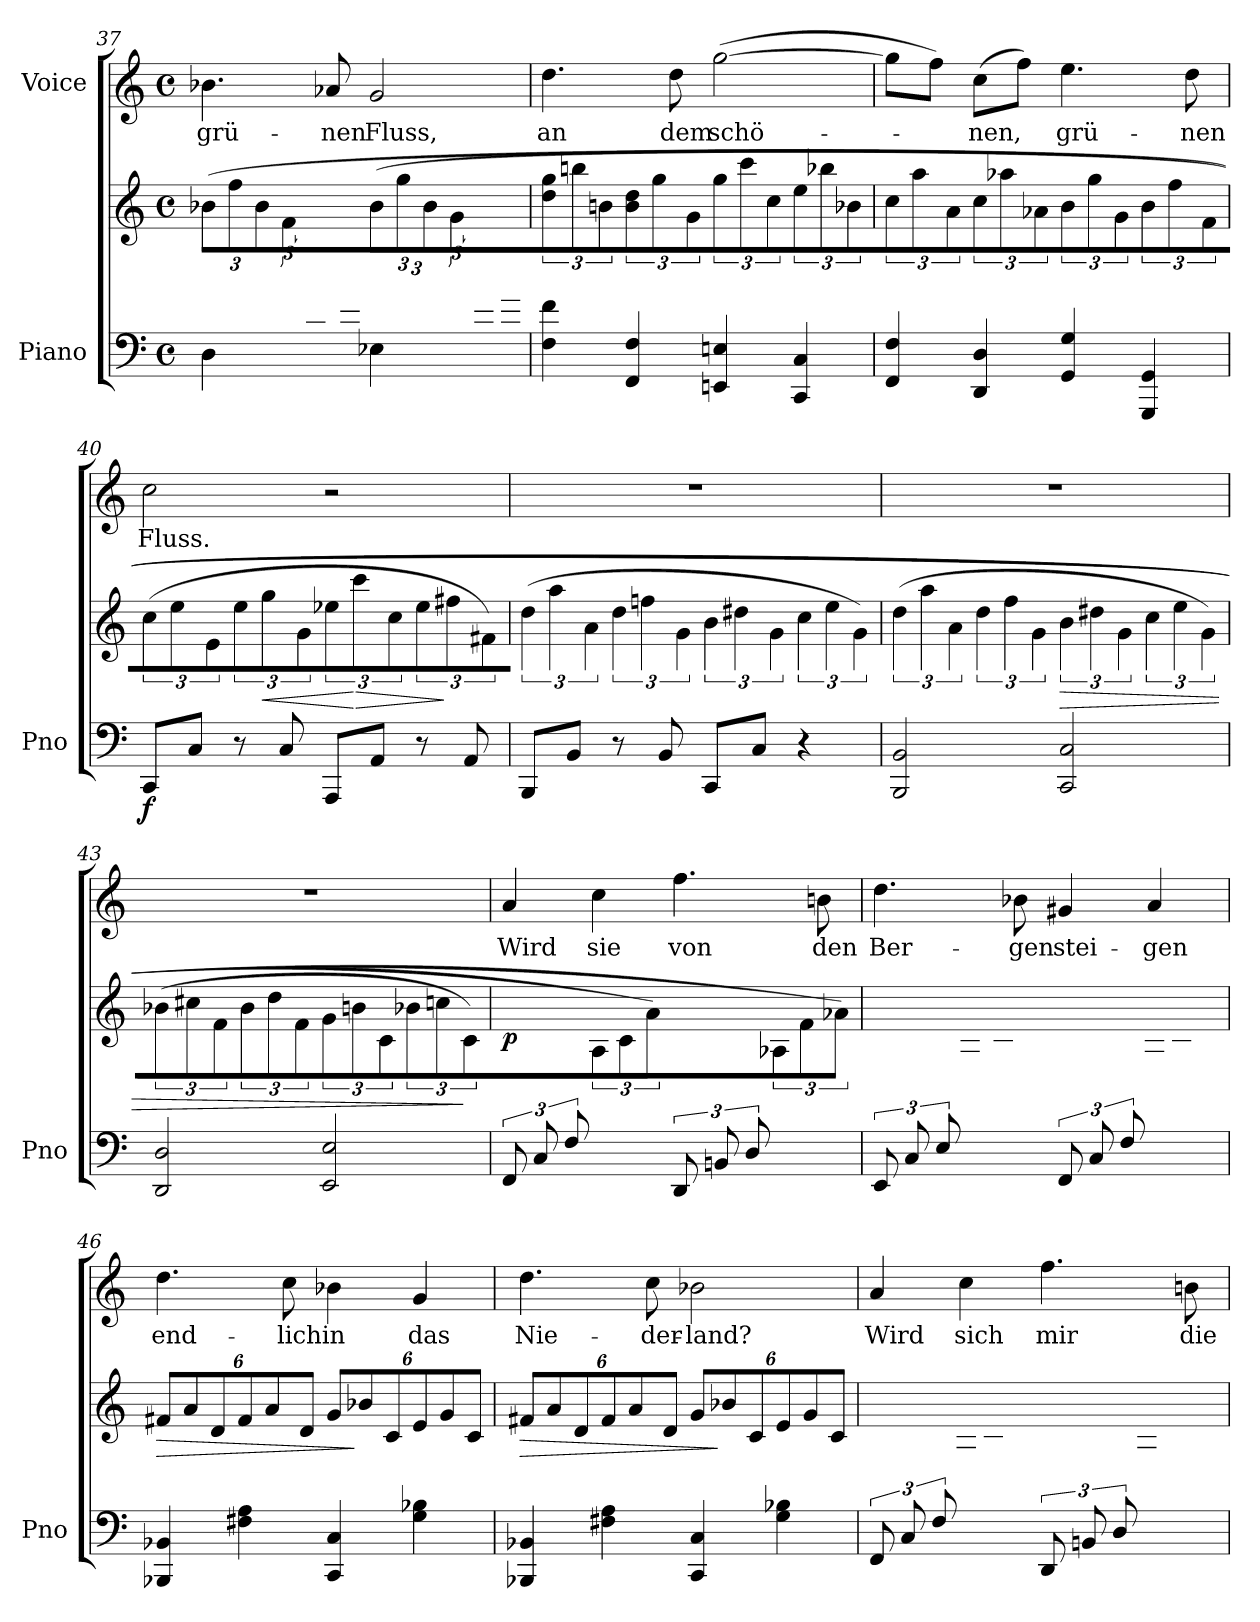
**kern	**kern	**dynam	**kern	**text
*part2	*part2	*part2	*part1	*part1
*staff3	*staff2	*staff2/3	*staff1	*staff1
*I"Piano	*	*	*I"Voice	*
*I'Pno	*	*	*	*
*clefF4	*clefG2	*	*clefG2	*
*k[]	*k[]	*	*k[]	*
*M4/4	*M4/4	*	*M4/4	*
*met(c)	*met(c)	*	*met(c)	*
=37	=37	=37	=37	=37
*^	*	*	*	*
*	*	*Xbrackettup	*	*	*
3ryy	4D\	(12b-X\L	.	4.b-X\	grü-
.	.	12ff\	.	.	.
.	.	12b-\	.	.	.
*	*	*brackettup	*	*	*
.	4ryy	12f\	.	.	.
12B-X/ 12d/	.	6ryy	.	.	.
.	.	.	.	8a-X/	-nen
12f/J)	.	.	.	.	.
*	*	*Xbrackettup	*	*	*
3ryy	4E-X\	(12b-\L	.	2g/	Fluss,
.	.	12gg\	.	.	.
.	.	12b-\	.	.	.
*	*	*brackettup	*	*	*
.	4ryy	12g\	.	.	.
12B-/ 12e-X/	.	6ryy	.	.	.
12g/J)	.	.	.	.	.
*v	*v	*	*	*	*
=38	=38	=38	=38	=38
4F\ 4f\	12dd\ 12gg\L	.	4.dd\	an
.	12bbn\	.	.	.
.	12bn\	.	.	.
4FF/ 4F/	12b\ 12dd\	.	.	.
.	12gg\	.	.	.
.	.	.	8dd\	dem
.	12g\J	.	.	.
4EEn/ 4En/	12gg\L	.	([2gg\	schö-
.	12ccc\	.	.	.
.	12cc\	.	.	.
4CC/ 4C/	12ee\	.	.	.
.	12bb-X\	.	.	.
.	12b-X\J	.	.	.
=39	=39	=39	=39	=39
4FF/ 4F/	12cc\L	.	8gg\L]	.
.	12aa\	.	.	.
.	.	.	8ff\J)	.
.	12a\	.	.	.
4DD/ 4D/	12cc\	.	(8cc\L	-nen,
.	12aa-X\	.	.	.
.	.	.	8ff\J)	.
.	12a-X\J	.	.	.
4GG/ 4G/	12b\L	.	4.ee\	grü-
.	12gg\	.	.	.
.	12g\	.	.	.
4GGG/ 4GG/	12b\	.	.	.
.	12ff\	.	.	.
.	.	.	8dd\	-nen
.	12f\J	.	.	.
=40	=40	=40	=40	=40
!	!	!LO:DY:b=2	!	!
8CC/L	(12cc\L	f	2cc\	Fluss.
.	12ee\	.	.	.
8C/J	.	.	.	.
.	12e\	.	.	.
8r	12ee\	.	.	.
!	!	!LO:HP:b	!	!
.	12gg\	<	.	.
8C/	.	.	.	.
.	12g\J	.	.	.
8AAA/L	12ee-X\L	.	2r	.
!	!	!LO:HP:n=1:b	!	!
.	12ccc\	[ >	.	.
8AA/J	.	.	.	.
.	12cc\	.	.	.
8r	12ee-\	.	.	.
.	12ff#X\	]	.	.
8AA/	.	.	.	.
.	12f#X\J)	.	.	.
=41	=41	=41	=41	=41
8BBB/L	(12dd\L	.	1r	.
.	12aa\	.	.	.
8BB/J	.	.	.	.
.	12a\	.	.	.
8r	12dd\	.	.	.
.	12ffn\	.	.	.
8BB/	.	.	.	.
.	12g\J	.	.	.
8CC/L	12b\L	.	.	.
.	12dd#X\	.	.	.
8C/J	.	.	.	.
.	12g\	.	.	.
4r	12cc\	.	.	.
.	12ee\	.	.	.
.	12g\J)	.	.	.
=42	=42	=42	=42	=42
2BBB/ 2BB/	(12dd\L	.	1r	.
.	12aa\	.	.	.
.	12a\	.	.	.
.	12dd\	.	.	.
.	12ff\	.	.	.
.	12g\J	.	.	.
!	!	!LO:HP:b	!	!
2CC/ 2C/	12b\L	>	.	.
.	12dd#X\	.	.	.
.	12g\	.	.	.
.	12cc\	.	.	.
.	12ee\	.	.	.
.	12g\J)	.	.	.
=43	=43	=43	=43	=43
2DD/ 2D/	(12b-X/L	.	1r	.
.	12cc#X/	.	.	.
.	12f/	.	.	.
.	12b-/	.	.	.
.	12dd/	.	.	.
.	12f/J	.	.	.
2EE/ 2E/	12g/L	.	.	.
.	12bn/	.	.	.
.	12c/	.	.	.
.	12b-X/	.	.	.
.	12ccn/	.	.	.
.	12c/J)	]	.	.
=44	=44	=44	=44	=44
*^	*	*	*	*
!	!	!	!LO:DY:b	!	!
(12FF/L	1ryy	4ryy	p	4a/	Wird
12C/	.	.	.	.	.
12F/	.	.	.	.	.
4ryy	.	12A\	.	4cc\	sie
.	.	12c\	.	.	.
.	.	12a\J)	.	.	.
(12DD/L	.	4ryy	.	4.ff\	von
12BBn/	.	.	.	.	.
12D/	.	.	.	.	.
4ryy	.	12A-X\	.	.	.
.	.	12f\	.	.	.
.	.	.	.	8bn\	den
.	.	12a-X\J)	.	.	.
=45	=45	=45	=45	=45	=45
(12EE/L	1ryy	4ryy	.	4.dd\	Ber-
12C/	.	.	.	.	.
12E/	.	.	.	.	.
4ryy	.	12G\	.	.	.
.	.	12B-X\	.	.	.
.	.	.	.	8b-X\	-gen
.	.	12g\J)	.	.	.
(12FF/L	.	4ryy	.	4g#X/	stei-
12C/	.	.	.	.	.
12F/	.	.	.	.	.
4ryy	.	12A\	.	4a/	-gen
.	.	12c\	.	.	.
.	.	12f\J)	.	.	.
*v	*v	*	*	*	*
=46	=46	=46	=46	=46
!	!	!LO:HP:b	!	!
4BBB-X/ 4BB-X/	12f#X/L	>	4.dd\	end-
.	12a/	.	.	.
.	12d/	.	.	.
4F#X\ 4A\	12f#/	.	.	.
.	12a/	.	.	.
.	.	.	8cc\	-lich
.	12d/J	.	.	.
4CC/ 4C/	12g/L	.	4b-X\	in
.	12b-X/	]	.	.
.	12c/	.	.	.
4G\ 4B-X\	12e/	.	4g/	das
.	12g/	.	.	.
.	12c/J	.	.	.
=47	=47	=47	=47	=47
!	!	!LO:HP:b	!	!
4BBB-X/ 4BB-X/	12f#X/L	>	4.dd\	Nie-
.	12a/	.	.	.
.	12d/	.	.	.
4F#X\ 4A\	12f#/	.	.	.
.	12a/	.	.	.
.	.	.	8cc\	-der-
.	12d/J	.	.	.
4CC/ 4C/	12g/L	.	2b-X\	-land?
.	12b-X/	]	.	.
.	12c/	.	.	.
4G\ 4B-X\	12e/	.	.	.
.	12g/	.	.	.
.	12c/J	.	.	.
=48	=48	=48	=48	=48
*^	*	*	*	*
(12FF/L	1ryy	4ryy	.	4a/	Wird
12C/	.	.	.	.	.
12F/	.	.	.	.	.
4ryy	.	12A\	.	4cc\	sich
.	.	12c\	.	.	.
.	.	12a\J)	.	.	.
(12DD/L	.	4ryy	.	4.ff\	mir
12BBn/	.	.	.	.	.
12D/	.	.	.	.	.
4ryy	.	12A-X\	.	.	.
.	.	12f\	.	.	.
.	.	.	.	8bn\	die
.	.	12a-X\J)	.	.	.
*v	*v	*	*	*	*
=	=	=	=	=
*-	*-	*-	*-	*-
